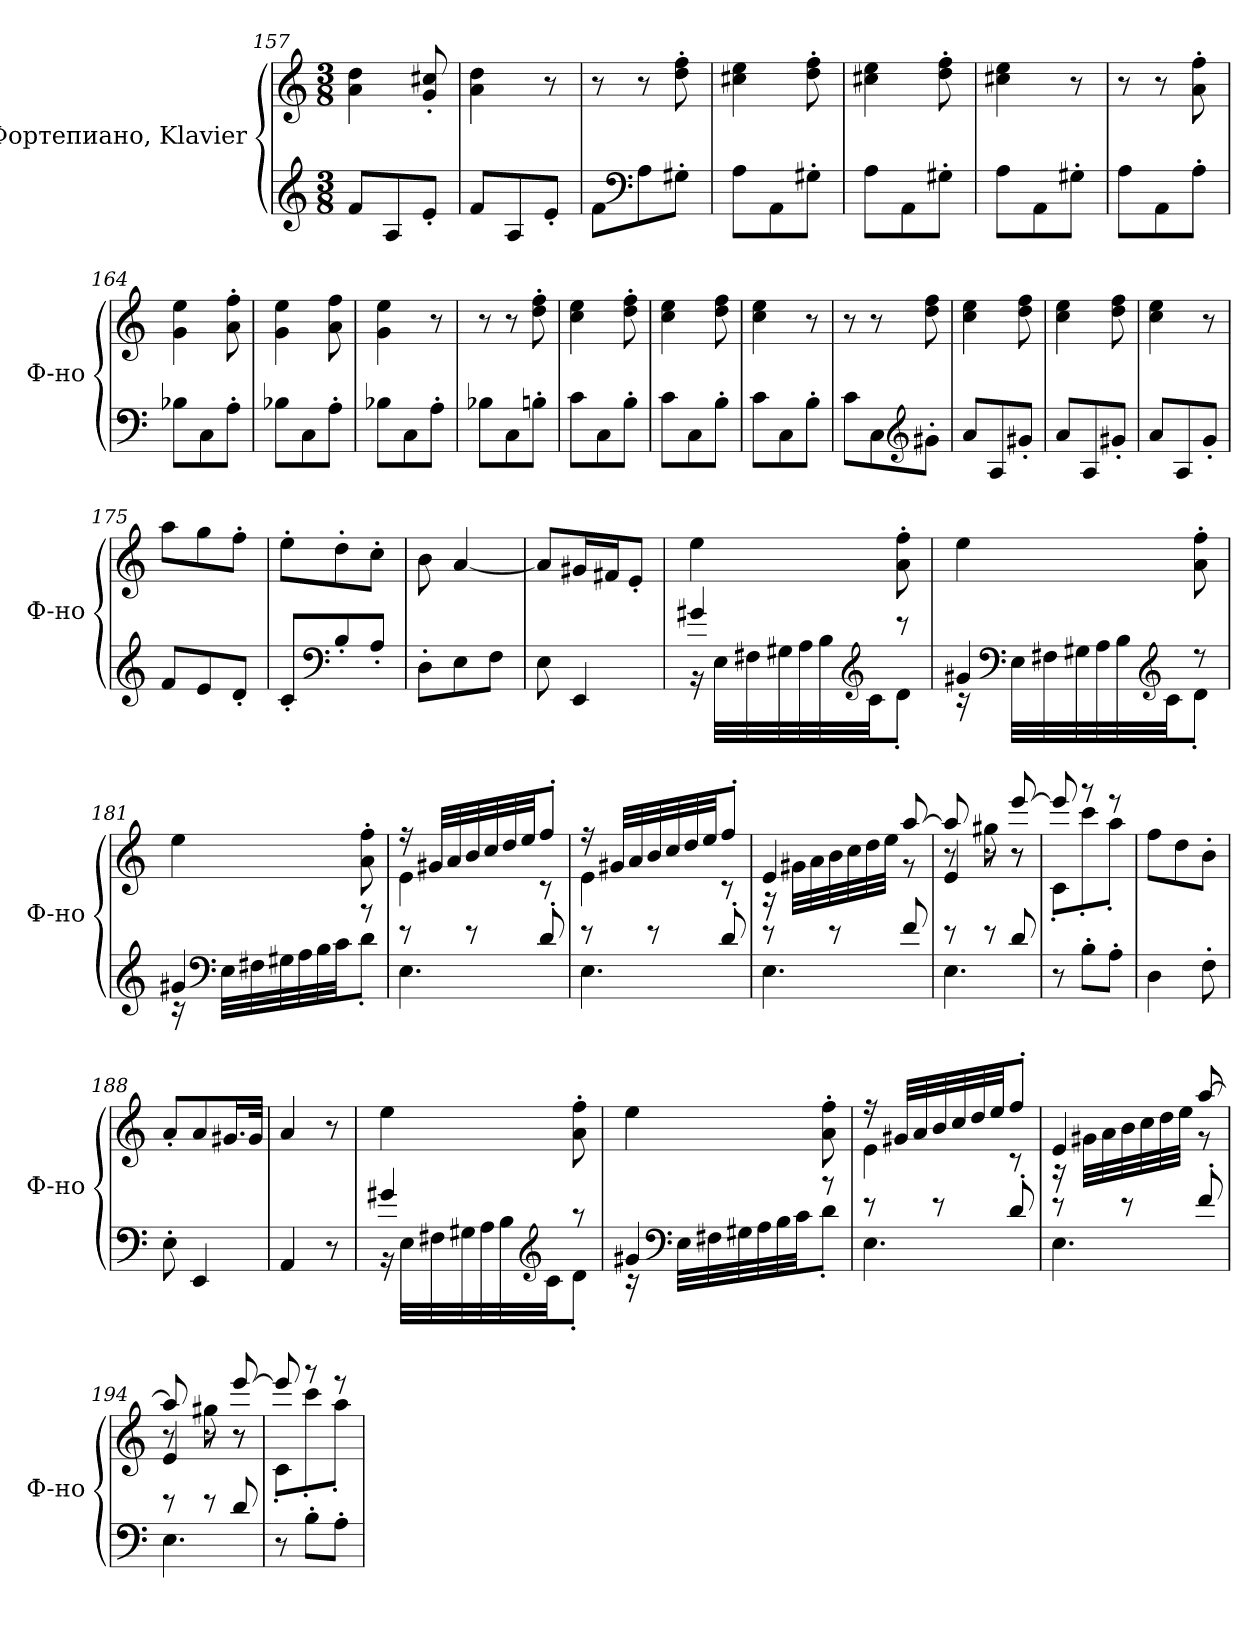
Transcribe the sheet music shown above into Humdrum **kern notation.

**kern	**kern
*part1	*part1
*staff2	*staff1
*I"Фортепиано, Klavier	*
*I'Ф-но	*
!!LO:LB:g=z
*clefG2	*clefG2
*k[]	*k[]
*M3/8	*M3/8
=157	=157
8f/L	4a\ 4dd\
8A/	.
8e'/J	8g/' 8cc#X/'
=158	=158
8f/L	4a\ 4dd\
8A/	.
8e'/J	8r
=159	=159
8f\L	8r
*clefF4	*
8A\	8r
8G#X'\J	8dd\' 8ff\'
=160	=160
8A\L	4cc#X\ 4ee\
8AA\	.
8G#X'\J	8dd\' 8ff\'
=161	=161
8A\L	4cc#X\ 4ee\
8AA\	.
8G#X'\J	8dd\' 8ff\'
=162	=162
8A\L	4cc#X\ 4ee\
8AA\	.
8G#X'\J	8r
=163	=163
8A\L	8r
8AA\	8r
8A'\J	8a\' 8ff\'
=164	=164
8B-X\L	4g\ 4ee\
8C\	.
8A'\J	8a\' 8ff\'
=165	=165
8B-X\L	4g\ 4ee\
8C\	.
8A'\J	8a\ 8ff\
!!LO:LB:g=z
=166	=166
8B-X\L	4g\ 4ee\
8C\	.
8A'\J	8r
=167	=167
8B-X\L	8r
8C\	8r
8Bn'\J	8dd\' 8ff\'
=168	=168
8c\L	4cc\ 4ee\
8C\	.
8B'\J	8dd\' 8ff\'
=169	=169
8c\L	4cc\ 4ee\
8C\	.
8B'\J	8dd\ 8ff\
=170	=170
8c\L	4cc\ 4ee\
8C\	.
8B'\J	8r
=171	=171
8c\L	8r
8C\	8r
*clefG2	*
8g#X'\J	8dd\ 8ff\
=172	=172
8a/L	4cc\ 4ee\
8A/	.
8g#X'/J	8dd\ 8ff\
=173	=173
8a/L	4cc\ 4ee\
8A/	.
8g#X'/J	8dd\ 8ff\
=174	=174
8a/L	4cc\ 4ee\
8A/	.
8g'/J	8r
!!LO:LB:g=z
=175	=175
8f/L	8aa\L
8e/	8gg\
8d'/J	8ff'\J
=176	=176
8c'/L	8ee'\L
*clefF4	*
8B'/	8dd'\
8A'/J	8cc'\J
=177	=177
8D'\L	8b\
8E\	[4a/
8F\J	.
=178	=178
8E\	8a/L]
4EE/	16g#X/L
.	16f#X/J
.	8e'/J
=179	=179
*^	*
4g#X/	16r	4ee\
.	32E\LLL	.
.	32F#X\	.
.	32G#X\	.
.	32A\	.
.	32B\	.
*clefG2	*	*
.	32c\JJ	.
8r	8d'\J	8a\' 8ff\'
!!LO:LB:g=z
=180	=180	=180
4g#X/	16r	4ee\
*clefF4	*	*
.	32E\LLL	.
.	32F#X\	.
.	32G#X\	.
.	32A\	.
.	32B\	.
*clefG2	*	*
.	32c\JJ	.
8r	8d'\J	8a\' 8ff\'
=181	=181	=181
4g#X/	16r	4ee\
*clefF4	*	*
.	32E\LLL	.
.	32F#X\	.
.	32G#X\	.
.	32A\	.
.	32B\	.
.	32c\JJ	.
8r	8d'\J	8a\' 8ff\'
=182	=182	=182
*	*	*^
8r	4.E\	16r	4e\
.	.	32g#X/LLL	.
.	.	32a/	.
8r	.	32b/	.
.	.	32cc/	.
.	.	32dd/	.
.	.	32ee/JJ	.
8d'/	.	8ff'/J	8r
!!LO:PB:g=z	!!
=183	=183	=183	=183
8r	4.E\	16r	4e\
.	.	32g#X/LLL	.
.	.	32a/	.
8r	.	32b/	.
.	.	32cc/	.
.	.	32dd/	.
.	.	32ee/JJ	.
8d'/	.	8ff'/J	8r
=184	=184	=184	=184
8r	4.E\	4e/	16r
.	.	.	32g#X\LLL
.	.	.	32a\
8r	.	.	32b\
.	.	.	32cc\
.	.	.	32dd\
.	.	.	32ee\JJJ
8f/	.	[8aa/	8r
=185	=185	=185	=185
*	*	*	*^
8r	4.E\	8aa/]	8r	4e/
8r	.	8r	8gg#X\	.
8d/	.	[8eee/	8r	8r
*v	*v	*	*	*
*	*	*v	*v
=186	=186	=186
8r	8eee/]	8c'\L
8B'\L	8r	8ccc'\
8A'\J	8r	8aa'\J
*	*v	*v
=187	=187
4D\	8ff\L
.	8dd\
8F'\	8b'\J
=188	=188
8E'\	8a'/L
4EE/	8a/
.	16.g#X/L
.	32g#/JJk
=189	=189
4AA/	4a/
8r	8r
!!LO:LB:g=z
=190	=190
*^	*
4g#X/	16r	4ee\
.	32E\LLL	.
.	32F#X\	.
.	32G#X\	.
.	32A\	.
.	32B\	.
*clefG2	*	*
.	32c\JJ	.
8r	8d'\J	8a\' 8ff\'
=191	=191	=191
4g#X/	16r	4ee\
*clefF4	*	*
.	32E\LLL	.
.	32F#X\	.
.	32G#X\	.
.	32A\	.
.	32B\	.
.	32c\JJ	.
8r	8d'\J	8a\' 8ff\'
=192	=192	=192
*	*	*^
8r	4.E\	16r	4e\
.	.	32g#X/LLL	.
.	.	32a/	.
8r	.	32b/	.
.	.	32cc/	.
.	.	32dd/	.
.	.	32ee/JJ	.
8d'/	.	8ff'/J	8r
=193	=193	=193	=193
8r	4.E\	4e/	16r
.	.	.	32g#X\LLL
.	.	.	32a\
8r	.	.	32b\
.	.	.	32cc\
.	.	.	32dd\
.	.	.	32ee\JJJ
8f'/	.	[8aa/	8r
!!LO:LB:g=z
=194	=194	=194	=194
*	*	*	*^
8r	4.E\	8aa/]	8r	4e/
8r	.	8r	8gg#X\	.
8d/	.	[8eee/	8r	8r
*v	*v	*	*	*
*	*	*v	*v
=195	=195	=195
8r	8eee/]	8c'\L
8B'\L	8r	8ccc'\
8A'\J	8r	8aa'\J
*	*v	*v
=	=
*-	*-
